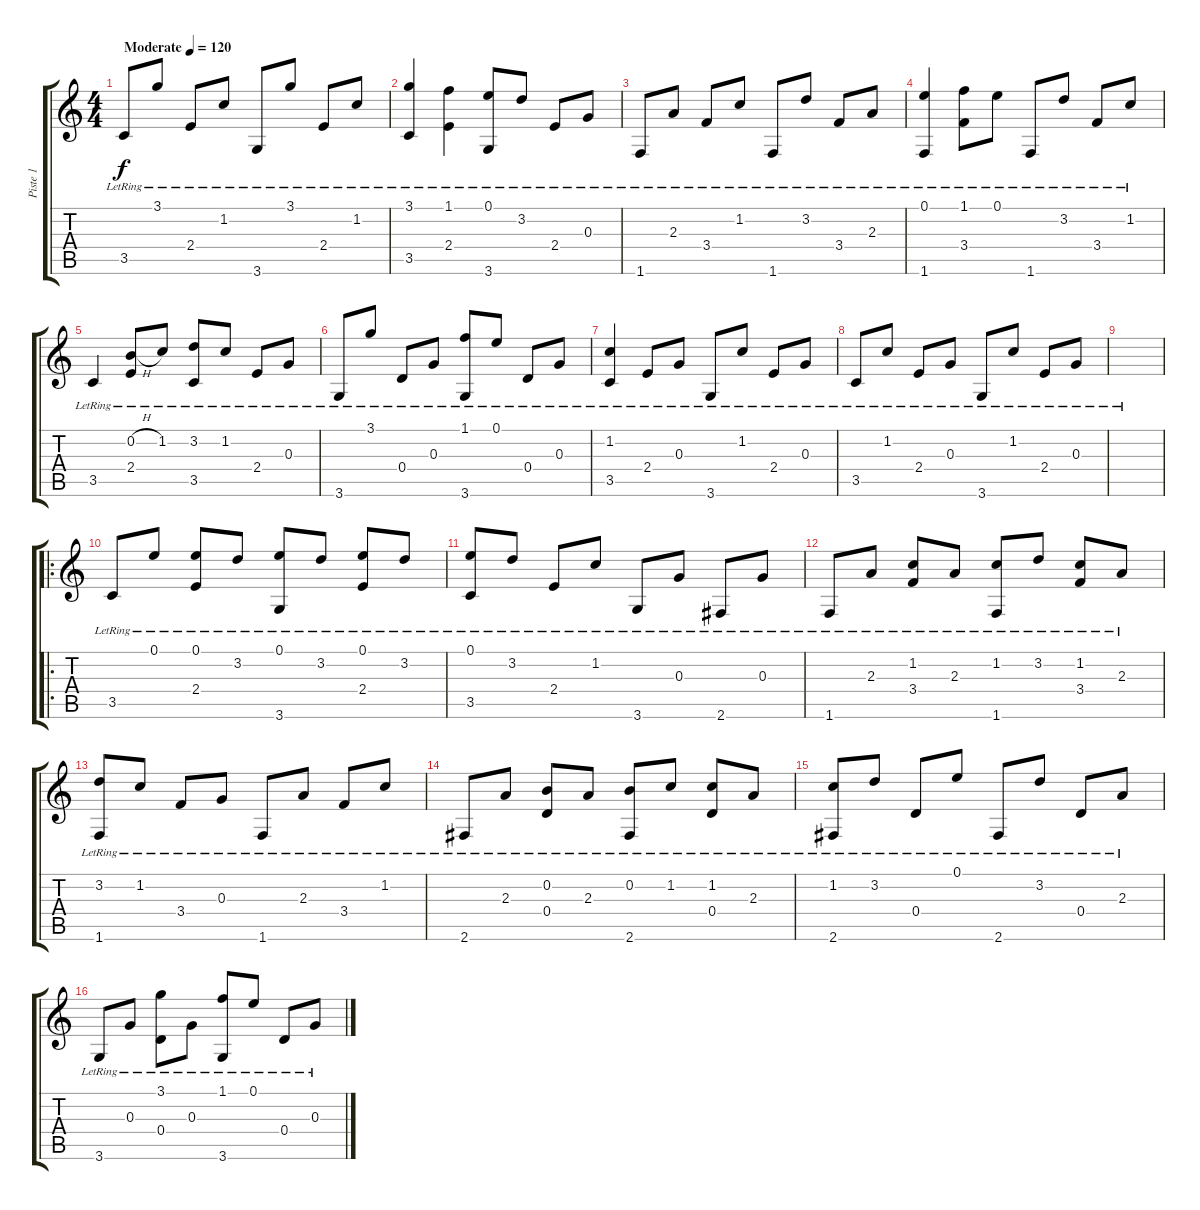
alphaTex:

\track ("Piste 1" "Piste 1") {instrument acousticguitarsteel}
\staff {score tabs}
\tuning (E4 B3 G3 D3 A2 E2) {hide}
\ts (4 4)
\tempo (120 "Moderate")
\clef g2
\ks c
3.5{lr}.8{dy f instrument acousticguitarsteel} 3.1{lr}.8 2.4{lr}.8 1.2{lr}.8 3.6{lr}.8 3.1{lr}.8 2.4{lr}.8 1.2{lr}.8 |
(3.1{lr} 3.5{lr}).4 (1.1{lr} 2.4{lr}).4 (0.1{lr} 3.6{lr}).8 3.2{lr}.8 2.4{lr}.8 0.3{lr}.8 |
1.6{lr}.8 2.3{lr}.8 3.4{lr}.8 1.2{lr}.8 1.6{lr}.8 3.2{lr}.8 3.4{lr}.8 2.3{lr}.8 |
(0.1{lr} 1.6).4 (1.1{lr} 3.4{lr}).8 0.1{lr}.8 1.6{lr}.8 3.2{lr}.8 3.4{lr}.8 1.2{lr}.8 |
3.5{lr}.4 (0.2{h lr} 2.4{lr}).8 1.2{lr}.8 (3.2{lr} 3.5{lr}).8 1.2{lr}.8 2.4{lr}.8 0.3{lr}.8 |
3.6{lr}.8 3.1{lr}.8 0.4{lr}.8 0.3{lr}.8 (1.1{lr} 3.6{lr}).8 0.1{lr}.8 0.4{lr}.8 0.3{lr}.8 |
(1.2{lr} 3.5{lr}).4 2.4{lr}.8 0.3{lr}.8 3.6{lr}.8 1.2{lr}.8 2.4{lr}.8 0.3{lr}.8 |
3.5{lr}.8 1.2{lr}.8 2.4{lr}.8 0.3{lr}.8 3.6{lr}.8 1.2{lr}.8 2.4{lr}.8 0.3{lr}.8 |
|
\ro
3.5{lr}.8 0.1{lr}.8 (0.1{lr} 2.4{lr}).8 3.2{lr}.8 (0.1{lr} 3.6{lr}).8 3.2{lr}.8 (0.1{lr} 2.4{lr}).8 3.2{lr}.8 |
(0.1{lr} 3.5{lr}).8 3.2{lr}.8 2.4{lr}.8 1.2{lr}.8 3.6{lr}.8 0.3{lr}.8 2.6{lr}.8 0.3{lr}.8 |
1.6{lr}.8 2.3{lr}.8 (1.2{lr} 3.4{lr}).8 2.3{lr}.8 (1.2{lr} 1.6{lr}).8 3.2{lr}.8 (1.2{lr} 3.4{lr}).8 2.3{lr}.8 |
(3.2{lr} 1.6{lr}).8 1.2{lr}.8 3.4{lr}.8 0.3{lr}.8 1.6{lr}.8 2.3{lr}.8 3.4{lr}.8 1.2{lr}.8 |
2.6{lr}.8 2.3{lr}.8 (0.2{lr} 0.4{lr}).8 2.3{lr}.8 (0.2{lr} 2.6{lr}).8 1.2{lr}.8 (1.2{lr} 0.4).8 2.3{lr}.8 |
(1.2{lr} 2.6{lr}).8 3.2{lr}.8 0.4{lr}.8 0.1{lr}.8 2.6{lr}.8 3.2{lr}.8 0.4{lr}.8 2.3{lr}.8 |
3.6{lr}.8 0.3{lr}.8 (3.1{lr} 0.4{lr}).8 0.3{lr}.8 (1.1{lr} 3.6{lr}).8 0.1{lr}.8 0.4{lr}.8 0.3{lr}.8
